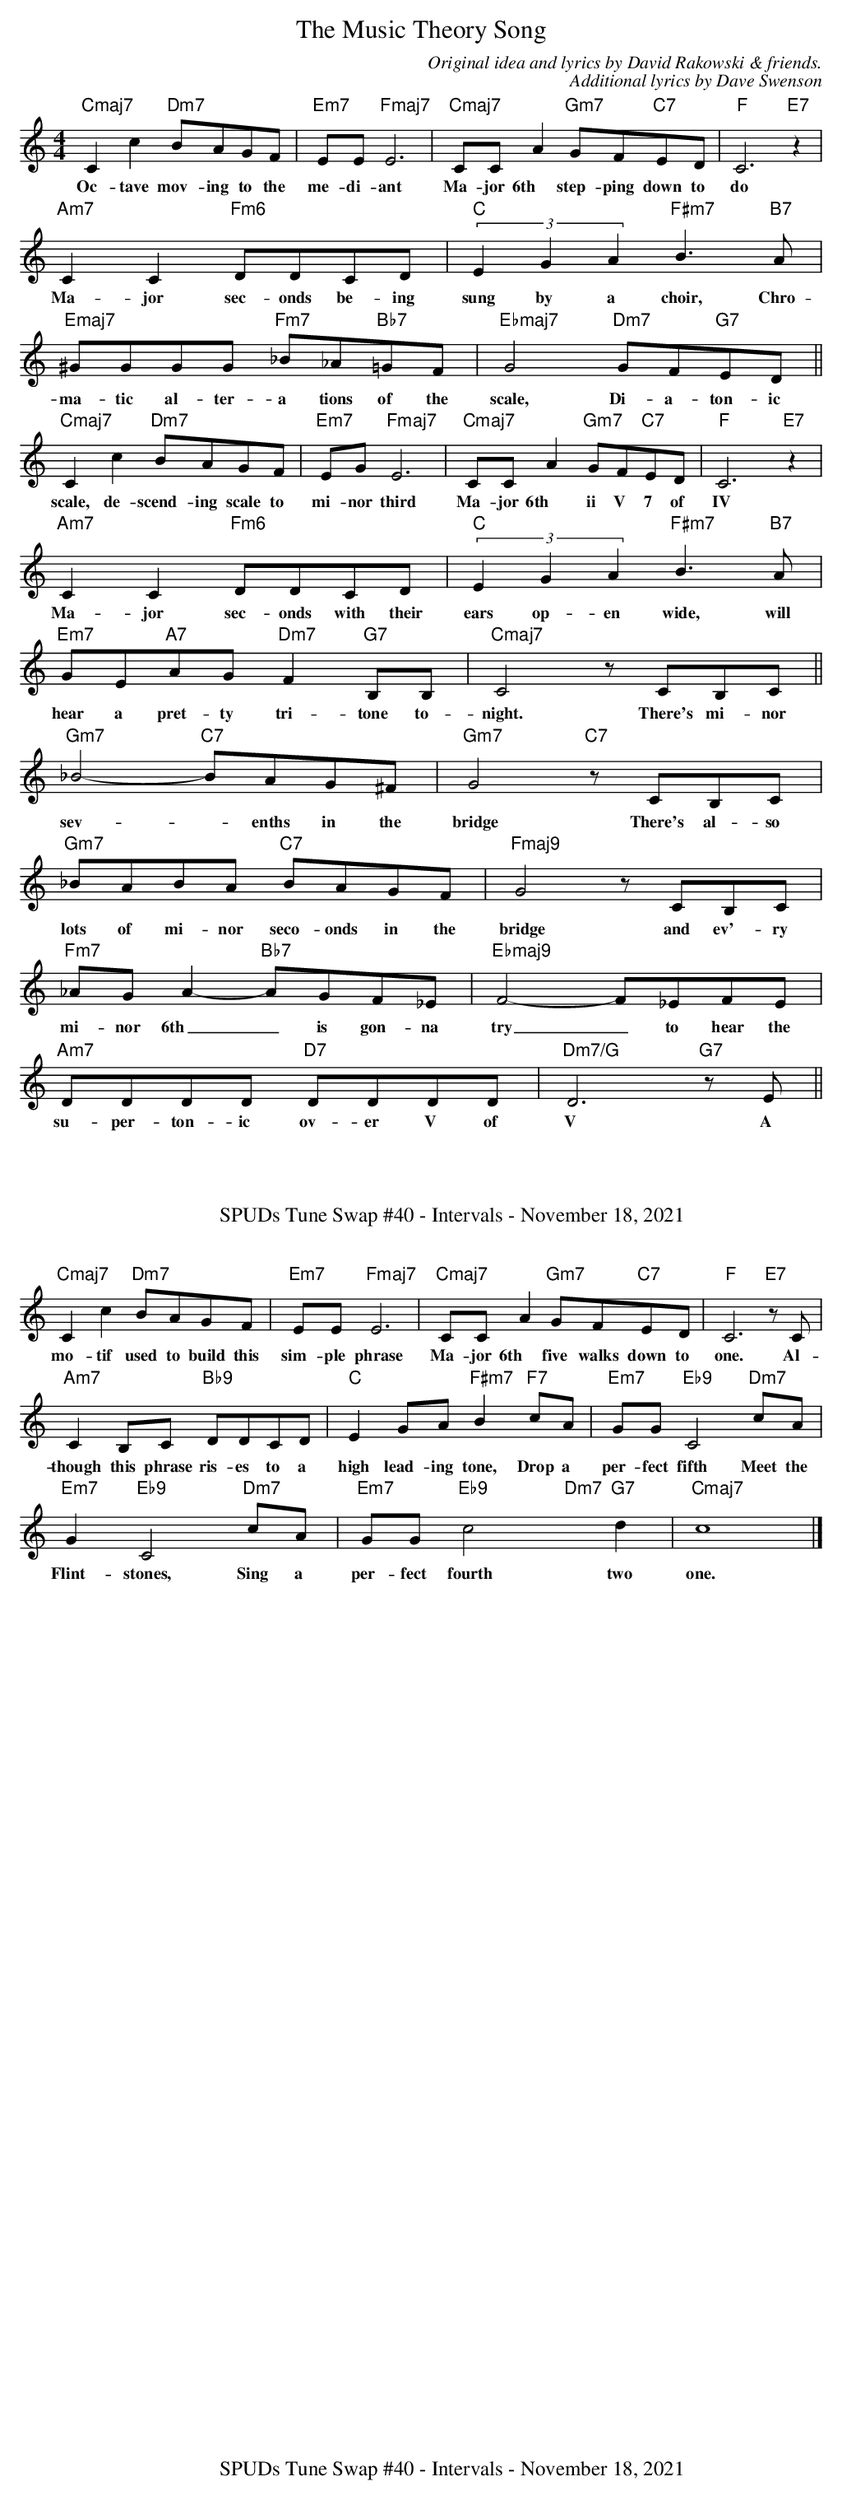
X:1
T:Music Theory Song, The
C:Original idea and lyrics by David Rakowski & friends.
C:Additional lyrics by Dave Swenson
M:4/4
K:C
"Cmaj7" C2 c2 "Dm7"BAGF|"Em7"EE "Fmaj7"E6|"Cmaj7" CC A2 "Gm7"GF"C7"ED|"F"C6 "E7"z2|
w:Oc-tave mov-ing to the me-di-ant Ma-jor 6th step-ping down to do
"Am7"C2C2 "Fm6"DDCD|"C"(3E2G2A2 "F#m7"B3"B7"A|"Emaj7"^GGGG "Fm7"_B_A"Bb7"=GF|"Ebmaj7"G4 "Dm7"GF"G7"ED||
w:Ma-jor sec-onds be-ing sung by a choir, Chro-ma-tic al-ter-a tions of the scale, Di-a-ton-ic
"Cmaj7" C2 c2 "Dm7"BAGF|"Em7"EG "Fmaj7"E6|"Cmaj7" CC A2 "Gm7"GF"C7"ED|"F"C6 "E7"z2|
w:scale, de-scend-ing scale to mi-nor third Ma-jor 6th ii V 7 of IV
"Am7"C2C2 "Fm6"DDCD|"C"(3E2G2A2 "F#m7"B3"B7"A|"Em7"GE"A7"AG "Dm7"F2 "G7"B,B,|"Cmaj7"C4z CB,C||
w:Ma-jor sec-onds with their ears op-en wide, will hear a pret-ty tri-tone to-night. There's mi-nor
"Gm7"_B4-"C7"BAG^F|"Gm7"G4"C7"zCB,C|"Gm7"_BABA "C7"BAGF|"Fmaj9"G4z CB,C|
w:sev--enths in the bridge There's al-so lots of mi-nor seco-onds in the bridge and ev'-ry
"Fm7"_AG A2-"Bb7"AGF_E|"Ebmaj9"F4-F_EFE|"Am7"DDDD "D7"DDDD|"Dm7/G"D6"G7"zE||
w:mi-nor 6th_ is gon-na try_ to hear the su-per-ton-ic ov-er V of V A
"Cmaj7" C2 c2 "Dm7"BAGF|"Em7"EE "Fmaj7"E6|"Cmaj7" CC A2 "Gm7"GF"C7"ED|"F"C6 "E7"zC|
w:mo-tif used to build this sim-ple phrase Ma-jor 6th five walks down to one. Al-
"Am7"C2B,C "Bb9"DDCD|"C"E2 GA "F#m7"B2 "F7"cA|"Em7"GG "Eb9"C4 "Dm7"cA|
w:though this phrase ris-es to a high lead-ing  tone, Drop a per-fect fifth Meet the
"Em7"G2 "Eb9"C4 "Dm7"cA|"Em7"GG "Eb9"c4"Dm7"y"G7"d2|"Cmaj7"c8|]
w:Flint-stones, Sing a per-fect fourth two one.
